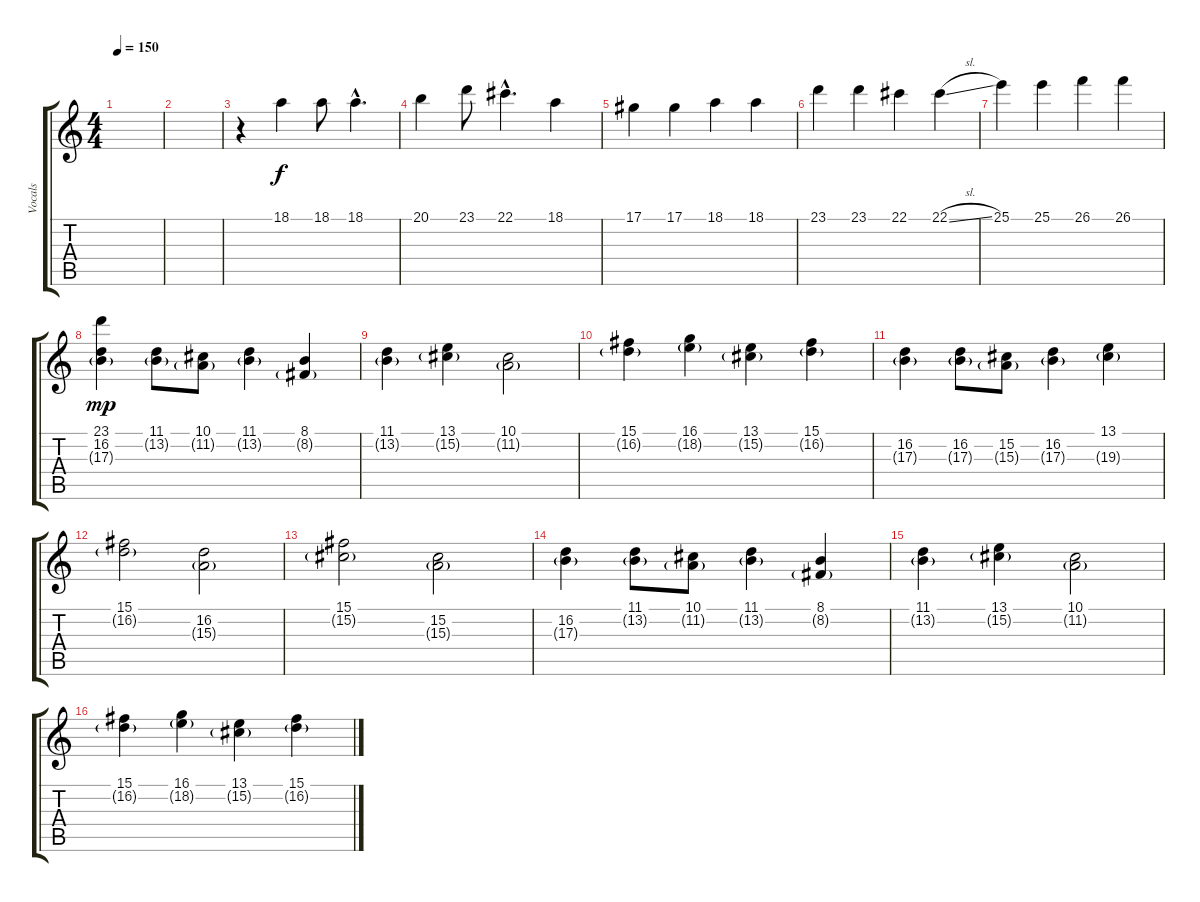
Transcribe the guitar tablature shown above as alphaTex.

\track ("Vocals" "Vocals") {instrument pad4choir}
\staff {score tabs}
\tuning (Eb4 Bb3 Gb3 Db3 Ab2 Eb2) {hide}
\ts (4 4)
\tempo 150
\clef g2
\ks c
|
|
r.4 18.1.4{dy f} 18.1.8 18.1{hac}.4{d} |
20.1.4 23.1.8 22.1{hac}.4{d} 18.1.4 |
17.1.4 17.1.4 18.1.4 18.1.4 |
23.1.4 23.1.4 22.1.4 22.1{sl}.4 |
25.1.4 25.1.4 26.1.4 26.1.4 |
(23.1 16.2 17.3{g}).4{dy mp} (11.1 13.2{g}).8 (10.1 11.2{g}).8 (11.1 13.2{g}).4 (8.1 8.2{g}).4 |
(11.1 13.2{g}).4 (13.1 15.2{g}).4 (10.1 11.2{g}).2 |
(15.1 16.2{g}).4 (16.1 18.2{g}).4 (13.1 15.2{g}).4 (15.1 16.2{g}).4 |
(16.2 17.3{g}).4 (16.2 17.3{g}).8 (15.2 15.3{g}).8 (16.2 17.3{g}).4 (13.1 19.3{g}).4 |
(15.1 16.2{g}).2 (16.2 15.3{g}).2 |
(15.1 15.2{g}).2 (15.2 15.3{g}).2 |
(16.2 17.3{g}).4 (11.1 13.2{g}).8 (10.1 11.2{g}).8 (11.1 13.2{g}).4 (8.1 8.2{g}).4 |
(11.1 13.2{g}).4 (13.1 15.2{g}).4 (10.1 11.2{g}).2 |
(15.1 16.2{g}).4 (16.1 18.2{g}).4 (13.1 15.2{g}).4 (15.1 16.2{g}).4
